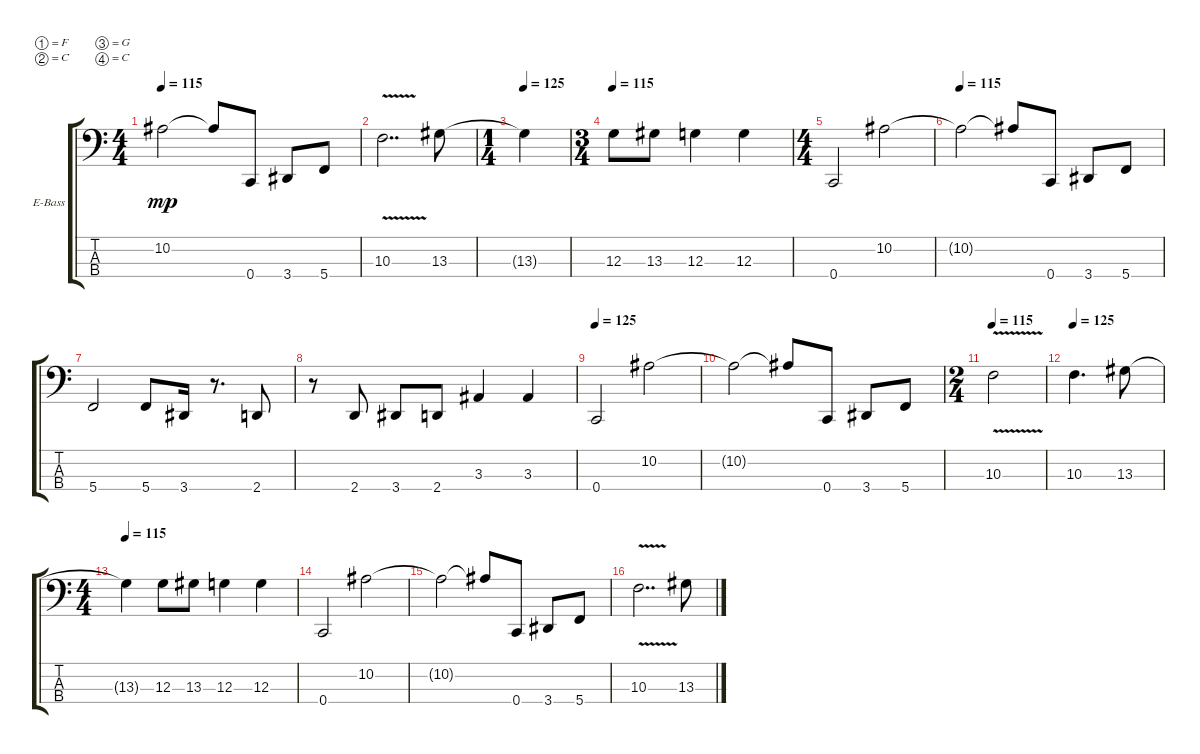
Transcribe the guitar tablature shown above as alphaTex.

\defaultSystemsLayout 4
\bracketExtendMode groupsimilarinstruments
\firstSystemTrackNameOrientation horizontal
\otherSystemsTrackNameOrientation horizontal
\track ("Electric Bass" "E-Bass") {instrument electricbassfinger}
\staff {score tabs}
\tuning (F2 C2 G1 C1)
\ts (4 4)
\tempo 115
\clef f4
\ks c
10.2{t}.2{dy mp} 10.2{t}.8 0.4.8 3.4.8 5.4.8 |
10.3{v}.2{dd} 13.3.8 |
\ts (1 4)
\tempo 125
13.3{t}.4 |
\ts (3 4)
\tempo 115
12.3.8 13.3.8 12.3.4 12.3.4 |
\ts (4 4)
0.4.2 10.2.2 |
\tempo 115
10.2{t}.2 10.2{t}.8 0.4.8 3.4.8 5.4.8 |
5.4.2 5.4.8 3.4.16 r.8{d} 2.4.8 |
r.8 2.4.8 3.4.8 2.4.8 3.3.4 3.3.4 |
\tempo 125
0.4.2 10.2.2 |
10.2{t}.2 10.2{t}.8 0.4.8 3.4.8 5.4.8 |
\ts (2 4)
\tempo 115
10.3{v}.2 |
\tempo 125
10.3.4{d} 13.3.8 |
\ts (4 4)
\tempo 115
13.3{t}.4 12.3.8 13.3.8 12.3.4 12.3.4 |
0.4.2 10.2.2 |
10.2{t}.2 10.2{t}.8 0.4.8 3.4.8 5.4.8 |
10.3{v}.2{dd} 13.3.8
